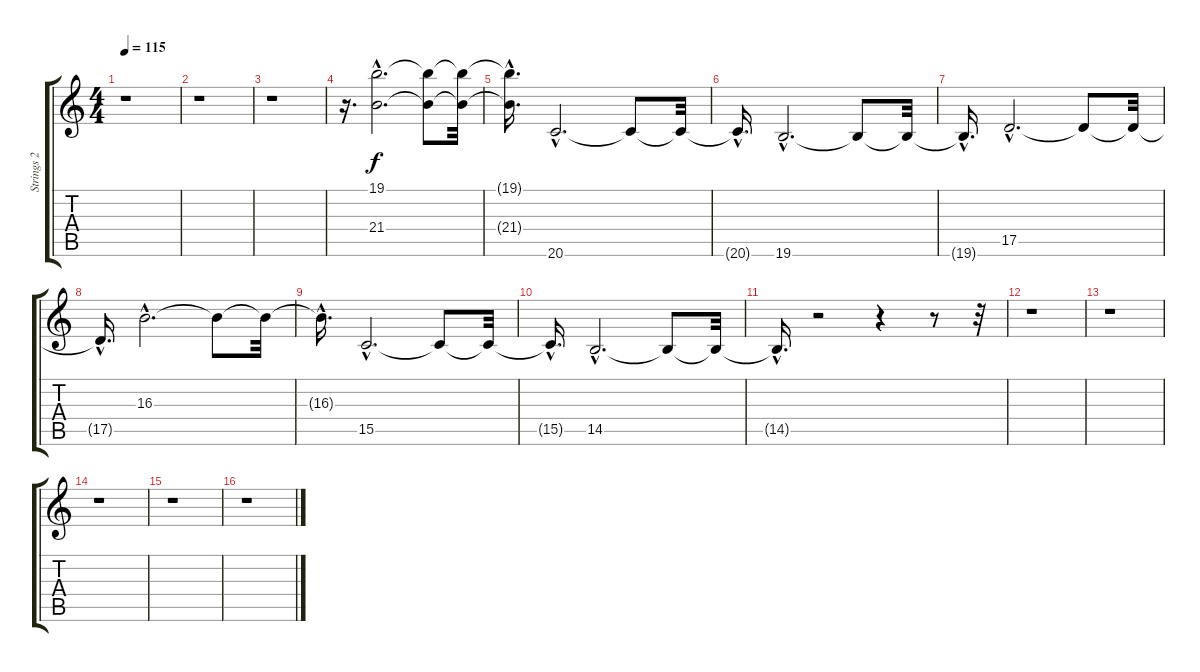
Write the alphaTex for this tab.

\track ("Strings 2 - Sherinian" "Strings 2 ") {instrument synthstrings2}
\staff {score tabs}
\tuning (E4 B3 G3 D3 A2 E2) {hide}
\ts (4 4)
\tempo 115
\clef g2
\ks c
r.1{dy fff} |
r.1 |
r.1 |
r.16{d} (19.1{hac} 21.4{hac}).2{d dy f} (19.1{t} 21.4{t}).8 (19.1{t} 21.4{t}).32 |
(19.1{hac t} 21.4{hac t}).16{d} 20.6{hac}.2{d} 20.6{t}.8 20.6{t}.32 |
20.6{hac t}.16{d} 19.6{hac}.2{d} 19.6{t}.8 19.6{t}.32 |
19.6{hac t}.16{d} 17.5{hac}.2{d} 17.5{t}.8 17.5{t}.32 |
17.5{hac t}.16{d} 16.3{hac}.2{d} 16.3{t}.8 16.3{t}.32 |
16.3{hac t}.16{d} 15.5{hac}.2{d} 15.5{t}.8 15.5{t}.32 |
15.5{hac t}.16{d} 14.5{hac}.2{d} 14.5{t}.8 14.5{t}.32 |
14.5{hac t}.16{d} r.2 r.4 r.8 r.32 |
r.1 |
r.1 |
r.1 |
r.1 |
r.1
